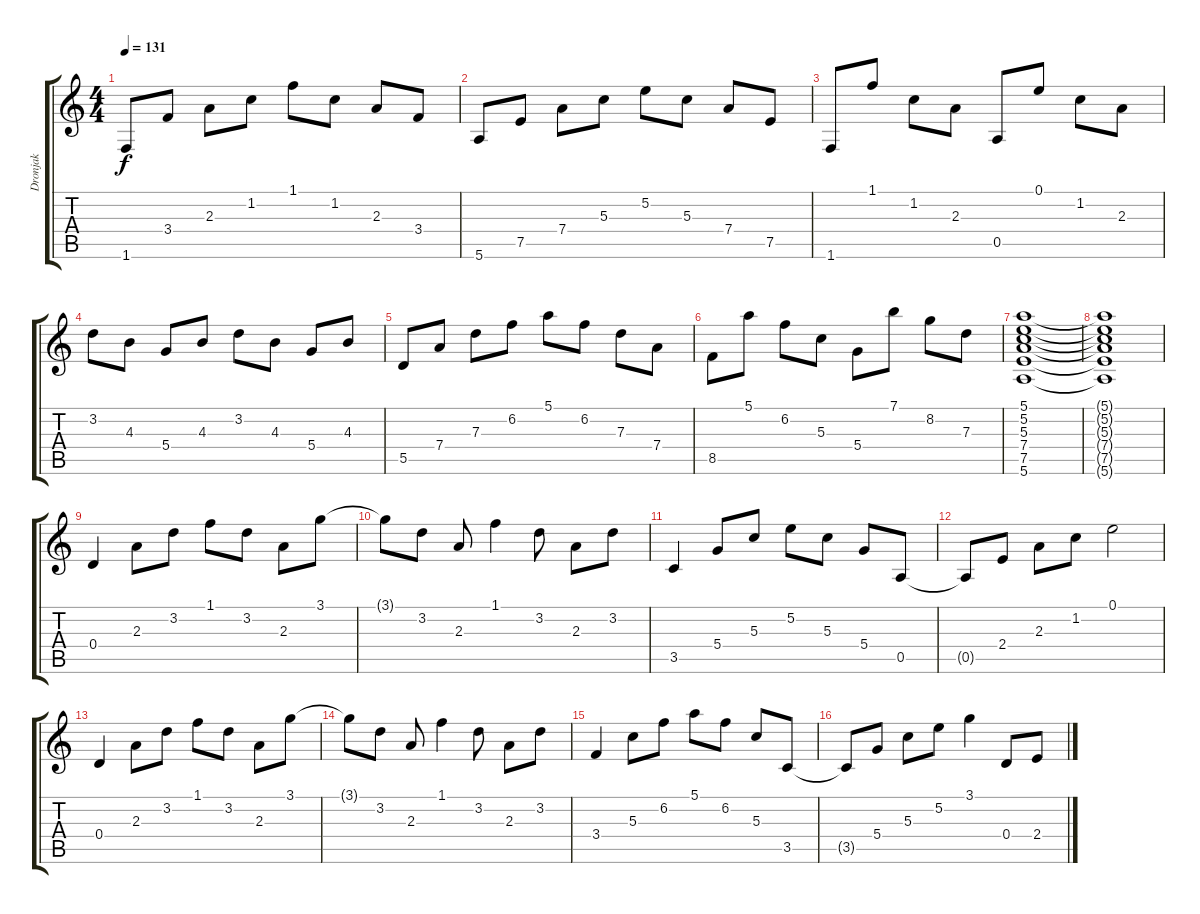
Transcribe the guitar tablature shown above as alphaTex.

\track ("Dronjak" "Dronjak") {instrument acousticguitarsteel}
\staff {score tabs}
\tuning (E4 B3 G3 D3 A2 E2) {hide}
\ts (4 4)
\tempo 131
\clef g2
\ks c
1.6.8{dy f} 3.4.8 2.3.8 1.2.8 1.1.8 1.2.8 2.3.8 3.4.8 |
5.6.8 7.5.8 7.4.8 5.3.8 5.2.8 5.3.8 7.4.8 7.5.8 |
1.6.8 1.1.8 1.2.8 2.3.8 0.5.8 0.1.8 1.2.8 2.3.8 |
3.2.8 4.3.8 5.4.8 4.3.8 3.2.8 4.3.8 5.4.8 4.3.8 |
5.5.8 7.4.8 7.3.8 6.2.8 5.1.8 6.2.8 7.3.8 7.4.8 |
8.5.8 5.1.8 6.2.8 5.3.8 5.4.8 7.1.8 8.2.8 7.3.8 |
(5.1 5.2 5.3 7.4 7.5 5.6).1 |
(5.1{t} 5.2{t} 5.3{t} 7.4{t} 7.5{t} 5.6{t}).1 |
0.4.4 2.3.8 3.2.8 1.1.8 3.2.8 2.3.8 3.1.8 |
3.1{t}.8 3.2.8 2.3.8 1.1.4 3.2.8 2.3.8 3.2.8 |
3.5.4 5.4.8 5.3.8 5.2.8 5.3.8 5.4.8 0.5.8 |
0.5{t}.8 2.4.8 2.3.8 1.2.8 0.1.2 |
0.4.4 2.3.8 3.2.8 1.1.8 3.2.8 2.3.8 3.1.8 |
3.1{t}.8 3.2.8 2.3.8 1.1.4 3.2.8 2.3.8 3.2.8 |
3.4.4 5.3.8 6.2.8 5.1.8 6.2.8 5.3.8 3.5.8 |
3.5{t}.8 5.4.8 5.3.8 5.2.8 3.1.4 0.4.8 2.4.8
